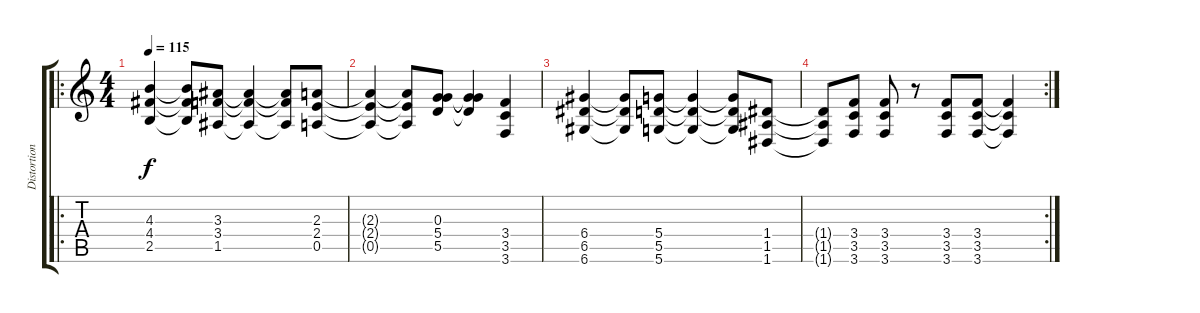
\track ("Distortion Guitar" "Distortion") {instrument distortionguitar}
\staff {score tabs}
\tuning (E4 B3 G3 D3 A2 D2) {hide}
\ro
\ts (4 4)
\tempo 115
\clef g2
\ks c
(4.3 4.4 2.5).4{dy f} (4.3{t} 4.4{t} 2.5{t}).8 (3.3 3.4 1.5).8 (3.3{t} 3.4{t} 1.5{t}).4 (3.3{t} 3.4{t} 1.5{t}).8 (2.3 2.4 0.5).8 |
(2.3{t} 2.4{t} 0.5{t}).4 (2.3{t} 2.4{t} 0.5{t}).8 (0.3 5.4 5.5).8 (0.3{t} 5.4{t} 5.5{t}).4 (3.4 3.5 3.6).4 |
(6.4 6.5 6.6).4 (6.4{t} 6.5{t} 6.6{t}).8 (5.4 5.5 5.6).8 (5.4{t} 5.5{t} 5.6{t}).4 (5.4{t} 5.5{t} 5.6{t}).8 (1.4 1.5 1.6).8 |
\rc 2
(1.4{t} 1.5{t} 1.6{t}).8 (3.4 3.5 3.6).8 (3.4 3.5 3.6).8 r.8 (3.4 3.5 3.6).8 (3.4 3.5 3.6).8 (3.4{t} 3.5{t} 3.6{t}).4
